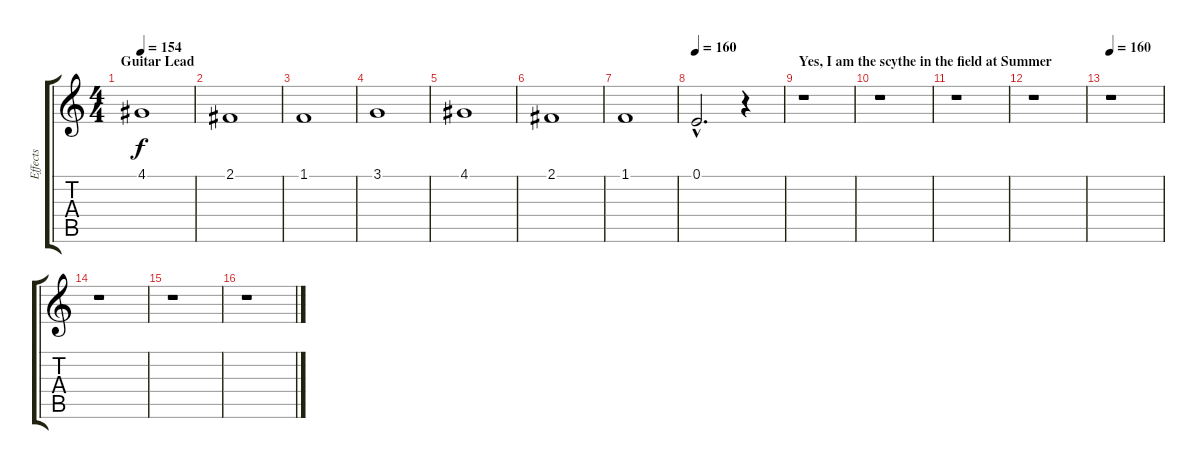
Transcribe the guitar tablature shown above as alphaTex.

\track ("Effects" "Effects") {instrument pad2warm}
\staff {score tabs}
\tuning (E4 B3 G3 D3 A2 E2) {hide}
\ts (4 4)
\section ("" "Guitar Lead")
\tempo 154
\clef g2
\ks c
4.1.1{dy f} |
2.1.1 |
1.1.1 |
3.1.1 |
4.1.1 |
2.1.1 |
1.1.1 |
\tempo 160
0.1{hac}.2{d} r.4 |
\section ("" "Yes, I am the scythe in the field at Summer")
r.1 |
r.1 |
r.1 |
r.1 |
\tempo 160
r.1 |
r.1 |
r.1 |
r.1
